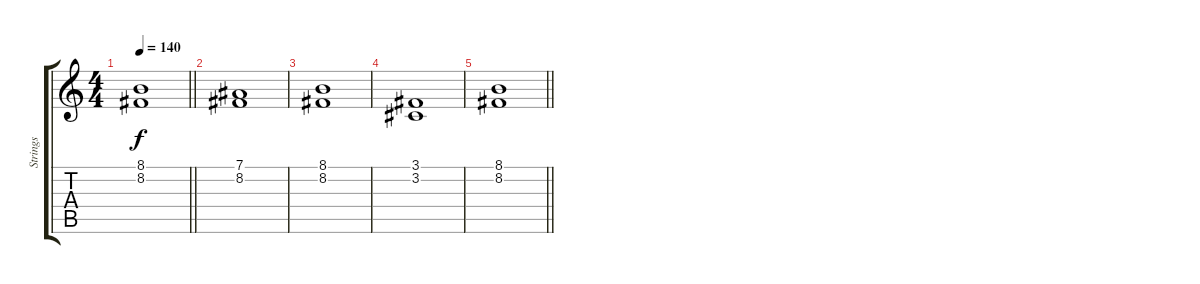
\track ("Strings" "Strings") {instrument stringensemble1}
\staff {score tabs}
\tuning (Eb4 Bb3 Gb3 Db3 Ab2 Eb2) {hide}
\ts (4 4)
\tempo 140
\clef g2
\barLineRight lightlight
\ks c
(8.1 8.2).1{dy f} |
(7.1 8.2).1 |
(8.1 8.2).1 |
(3.1 3.2).1 |
\barLineRight lightlight
(8.1 8.2).1
